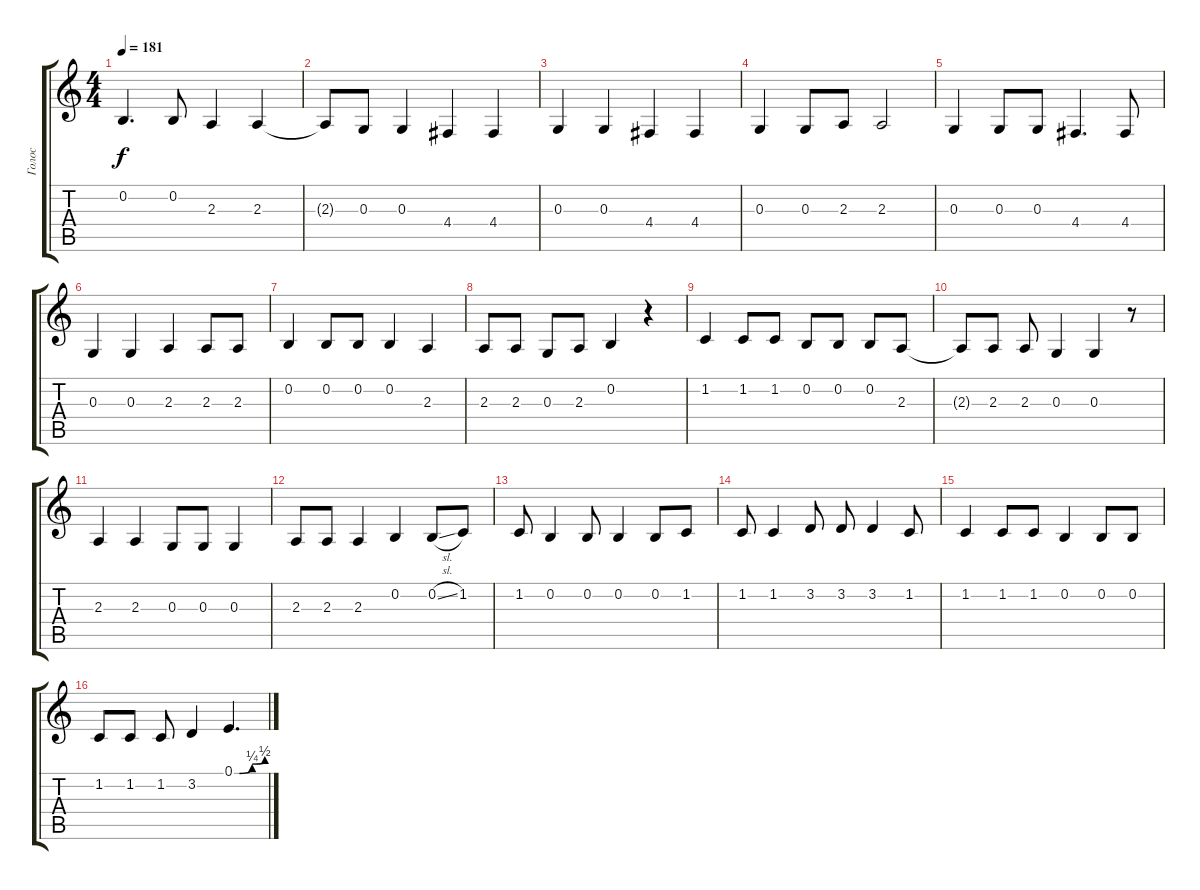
\track ("Голос" "Голос") {instrument pad1newage}
\staff {score tabs}
\tuning (E4 B3 G3 D3 A2 E2) {hide}
\ts (4 4)
\tempo 181
\clef g2
\ks c
0.2.4{d dy f} 0.2.8 2.3.4 2.3.4 |
2.3{t}.8 0.3.8 0.3.4 4.4.4 4.4.4 |
0.3.4 0.3.4 4.4.4 4.4.4 |
0.3.4 0.3.8 2.3.8 2.3.2 |
0.3.4 0.3.8 0.3.8 4.4.4{d} 4.4.8 |
0.3.4 0.3.4 2.3.4 2.3.8 2.3.8 |
0.2.4 0.2.8 0.2.8 0.2.4 2.3.4 |
2.3.8 2.3.8 0.3.8 2.3.8 0.2.4 r.4 |
1.2.4 1.2.8 1.2.8 0.2.8 0.2.8 0.2.8 2.3.8 |
2.3{t}.8 2.3.8 2.3.8 0.3.4 0.3.4 r.8 |
2.3.4 2.3.4 0.3.8 0.3.8 0.3.4 |
2.3.8 2.3.8 2.3.4 0.2.4 0.2{sl}.8 1.2.8 |
1.2.8 0.2.4 0.2.8 0.2.4 0.2.8 1.2.8 |
1.2.8 1.2.4 3.2.8 3.2.8 3.2.4 1.2.8 |
1.2.4 1.2.8 1.2.8 0.2.4 0.2.8 0.2.8 |
1.2.8 1.2.8 1.2.8 3.2.4 0.1{be (custom 0 0 10 0 35 1 60 2)}.4{d}
